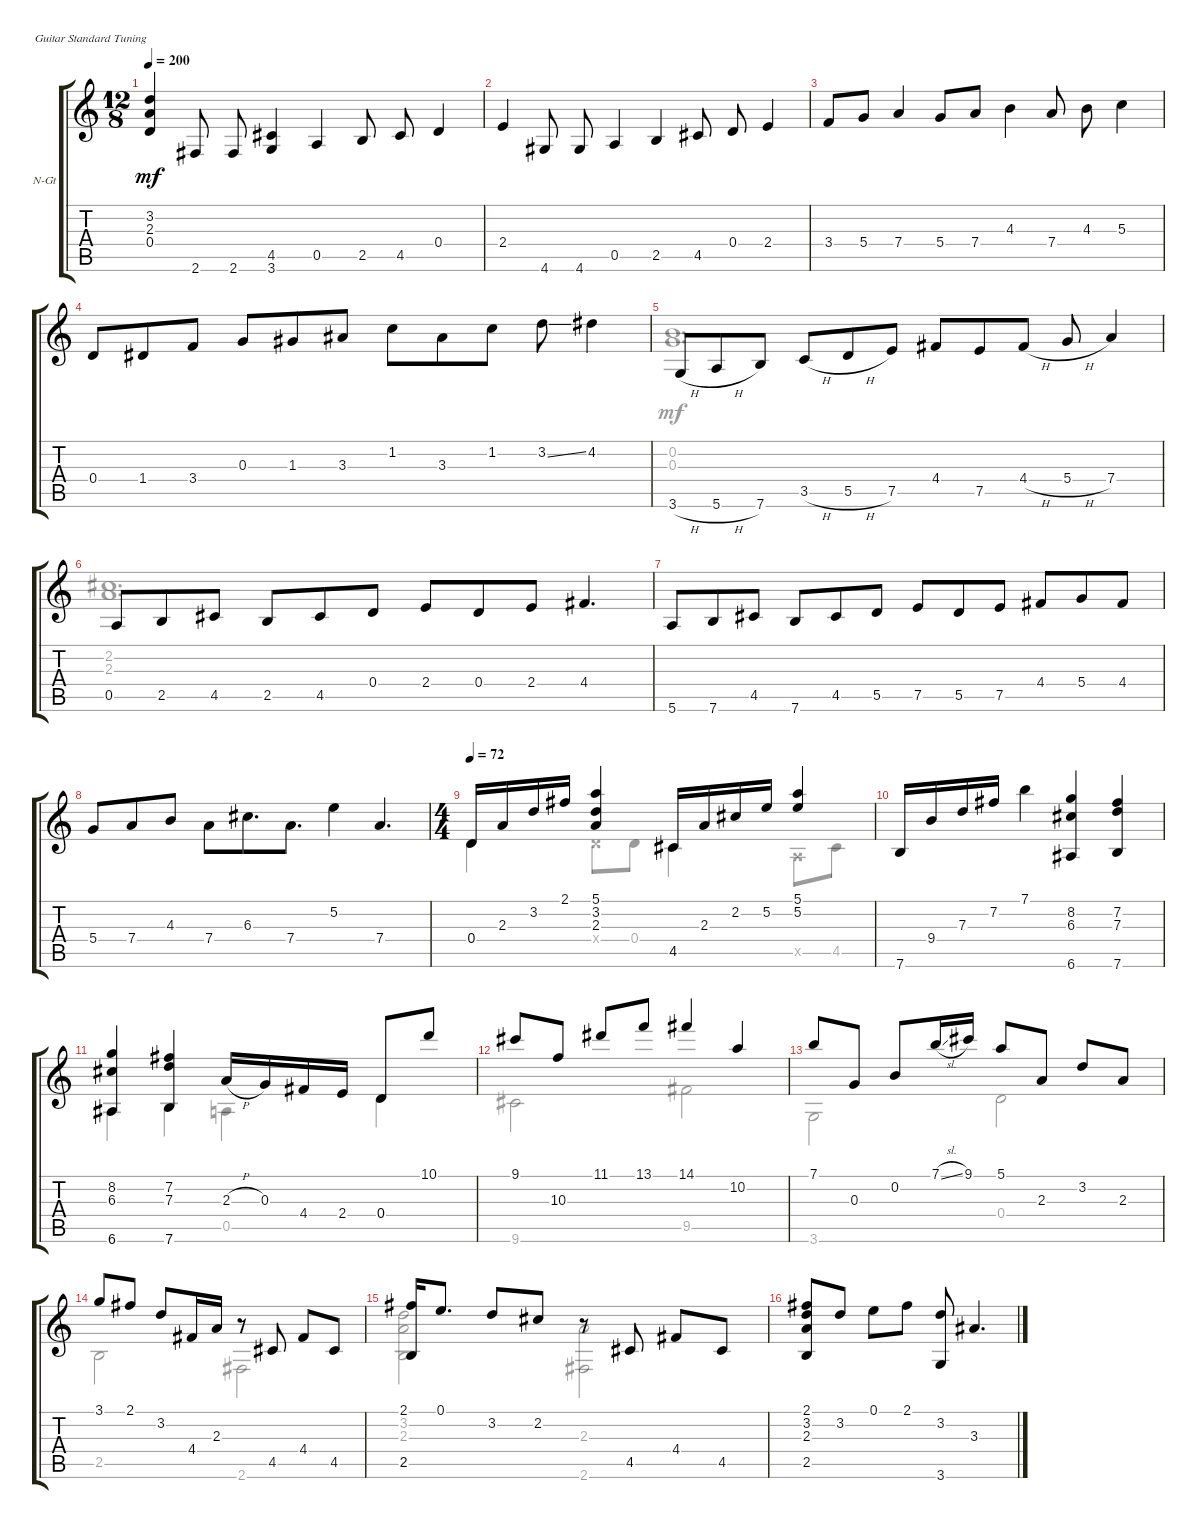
\defaultSystemsLayout 4
\bracketExtendMode groupsimilarinstruments
\firstSystemTrackNameOrientation horizontal
\otherSystemsTrackNameOrientation horizontal
\track ("Nylon Guitar" "N-Gt") {instrument acousticguitarnylon}
\staff {score tabs}
\tuning (E4 B3 G3 D3 A2 E2)
\voice
\ts (12 8)
\tempo 200
\clef g2
\scale
1.03909
\ks c
(0.4 3.2 2.3).4{dy mf} 2.6.8 2.6.8 (4.5 3.6).4 0.5.4 2.5.8 4.5.8 0.4.4 |
\scale
0.960908 2.4.4 4.6.8 4.6.8 0.5.4 2.5.4 4.5.8 0.4.8 2.4.4 |
\scale
1.03909 3.4.8 5.4.8 7.4.4 5.4.8 7.4.8 4.3.4 7.4.8 4.3.8 5.3.4 |
\scale
0.960908 0.4.8 1.4.8 3.4.8 0.3.8 1.3.8 3.3.8 1.2.8 3.3.8 1.2.8 3.2{ss}.8 4.2.4 |
\scale
1.03909 3.6{h}.8 5.6{h}.8 7.6.8 3.5{h}.8 5.5{h}.8 7.5.8 4.4.8 7.5.8 4.4{h}.8 5.4{h}.8 7.4.4 |
\scale
0.960908 0.5.8 2.5.8 4.5.8 2.5.8 4.5.8 0.4.8 2.4.8 0.4.8 2.4.8 4.4.4{d} |
\scale
1.03909 5.6.8 7.6.8 4.5.8 7.6.8 4.5.8 5.5.8 7.5.8 5.5.8 7.5.8 4.4.8 5.4.8 4.4.8 |
\scale
0.960908 5.4.8 7.4.8 4.3.8 7.4.8 6.3.8{d} 7.4.8{d} 5.2.4 7.4.4{d} |
\ts (4 4)
\tempo 72
\scale
1.06936 0.4.16 2.3.16 3.2.16 2.1.16 (5.1 3.2 2.3).4 4.5.16 2.3.16 2.2.16 5.2.16 (5.2 5.1).4 |
\scale
0.930643 7.6.16 9.4.16 7.3.16 7.2.16 7.1.4 (8.2 6.3 6.6).4 (7.2 7.3 7.6).4 |
\scale
1.03909 (8.2 6.3 6.6).4 (7.2 7.3 7.6).4 2.3{h}.16 0.3.16 4.4.16 2.4.16 0.4.8 10.1.8 |
\scale
0.960908 9.1.8 10.3.8 11.1.8 13.1.8 14.1.4 10.2.4 |
\scale
1.03909 7.1.8 0.3.8 0.2.8 7.1{sl}.16 9.1.16 5.1.8 2.3.8 3.2.8 2.3.8 |
\scale
0.960908 3.1.8 2.1.8 3.2.8 4.4.16 2.3.16 r.8 4.5.8 4.4.8 4.5.8 |
\scale
1.03909 (2.1 2.5).16 0.1.8{d} 3.2.8 2.2.8 r.8 4.5.8 4.4.8 4.5.8 |
\scale
0.960908 (2.1 3.2 2.3 2.5).8 3.2.8 0.1.8 2.1.8 (3.2 3.6).8 3.3.4{d}
\voice
\clef g2
\ottava regular
\simile none
\scale
1.03909
\ks c
|
\scale
0.960908 |
\scale
1.03909 |
\scale
0.960908 |
\scale
1.03909 (0.2 0.3).1{d} |
\scale
0.960908 (2.2 2.3).1{d} |
\scale
1.03909 |
\scale
0.960908 |
\scale
1.06936 0.4.4 0.4{x}.8 0.4.8 4.5.4 0.5{x}.8 4.5.8 |
\scale
0.930643 |
\scale
1.03909 6.6.4 7.6.4 0.5.4 0.4.4 |
\scale
0.960908 9.6.2 9.5.2 |
\scale
1.03909 3.6.2 0.4.2 |
\scale
0.960908 2.5.2 2.6.2 |
\scale
1.03909 (2.5 3.2 2.3).2 (2.6 2.3).2 |
\scale
0.960908
